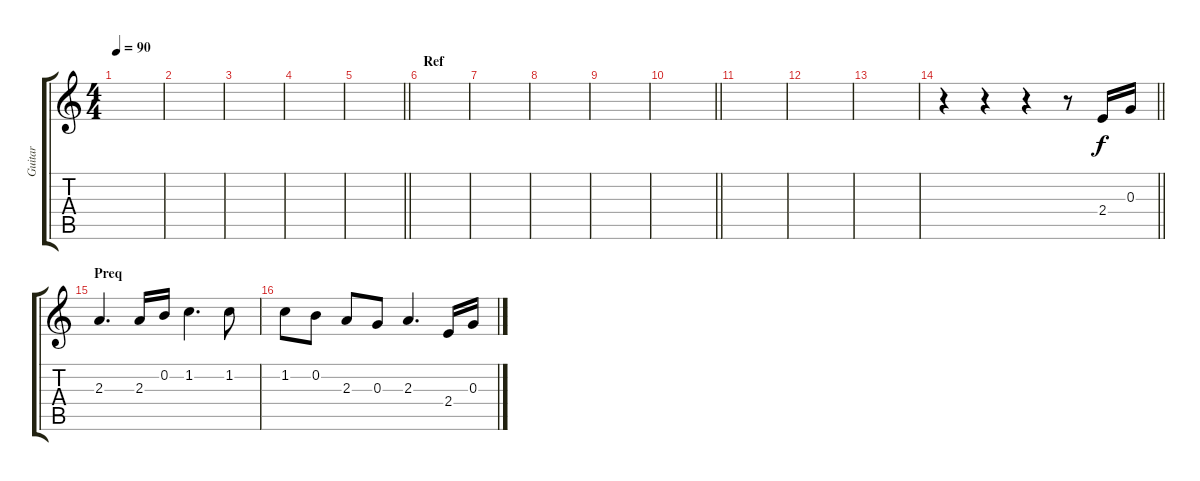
\track ("Guitar" "Guitar") {instrument acousticguitarsteel}
\staff {score tabs}
\tuning (E4 B3 G3 D3 A2 E2) {hide}
\ts (4 4)
\tempo 90
\clef g2
\ks c
|
|
|
|
\barLineRight lightlight
|
\section ("" "Ref")
|
|
|
|
\barLineRight lightlight
|
|
|
|
\barLineRight lightlight
r.4 r.4 r.4 r.8 2.4.16 0.3.16 |
\section ("" "Preq")
2.3.4{d} 2.3.16 0.2.16 1.2.4{d} 1.2.8 |
1.2.8 0.2.8 2.3.8 0.3.8 2.3.4{d} 2.4.16 0.3.16
